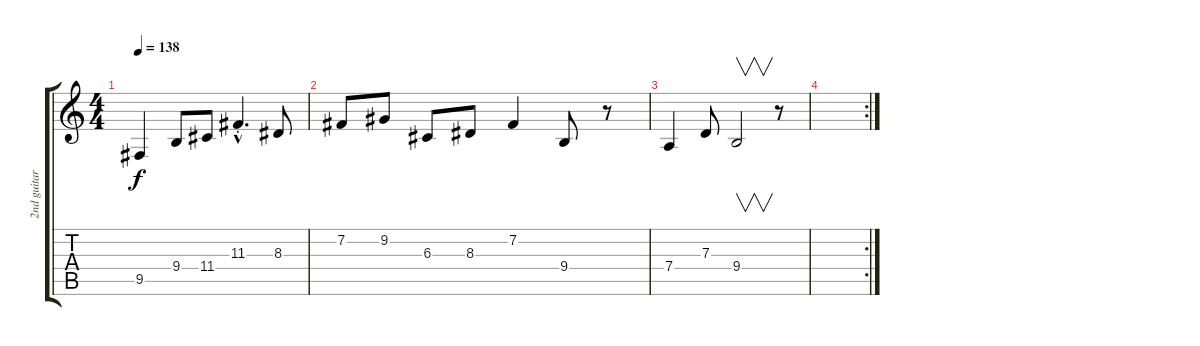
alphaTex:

\track ("2nd guitar" "2nd guitar") {instrument guitarfretnoise}
\staff {score tabs}
\tuning (E4 B3 G3 D3 A2 E2) {hide}
\ts (4 4)
\tempo 138
\clef g2
\ks c
9.5.4{dy f} 9.4.8 11.4.8 11.3{hac st}.4{d} 8.3.8 |
7.2.8 9.2.8 6.3.8 8.3.8 7.2.4 9.4.8 r.8 |
7.4.4 7.3.8 9.4.2{v} r.8 |
\rc 2
